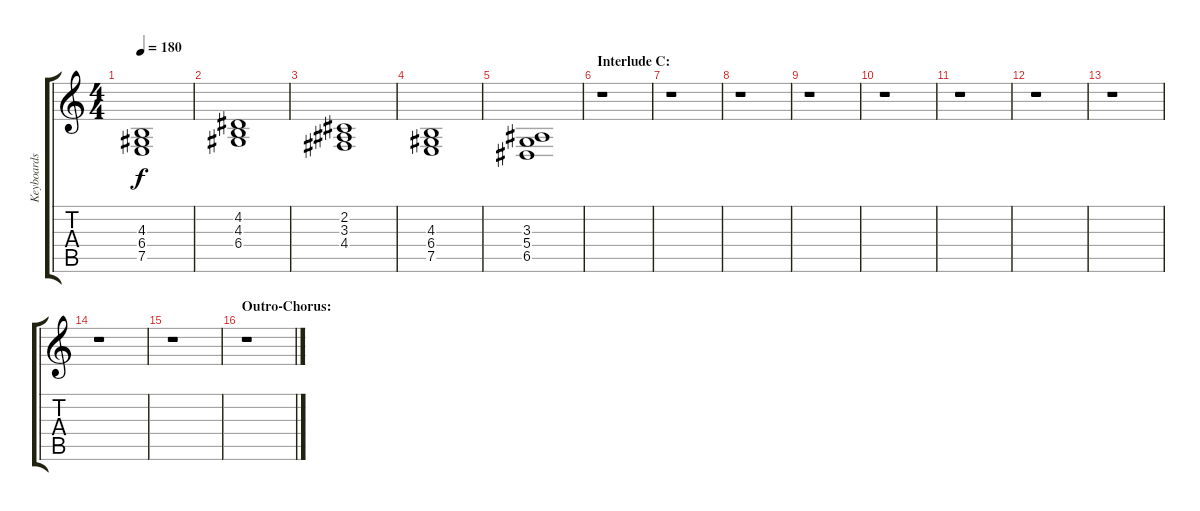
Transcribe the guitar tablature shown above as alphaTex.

\track ("Keyboards" "Keyboards") {instrument stringensemble1}
\staff {score tabs}
\tuning (E4 B3 G3 D3 A2 E2) {hide}
\ts (4 4)
\tempo 180
\clef g2
\ks c
(4.3 6.4 7.5).1{dy f} |
(4.2 4.3 6.4).1 |
(2.2 3.3 4.4).1 |
(4.3 6.4 7.5).1 |
(3.3 5.4 6.5).1 |
\section ("" "Interlude C:")
r.1 |
r.1 |
r.1 |
r.1 |
r.1 |
r.1 |
r.1 |
r.1 |
r.1 |
r.1 |
\section ("" "Outro-Chorus:")
r.1
